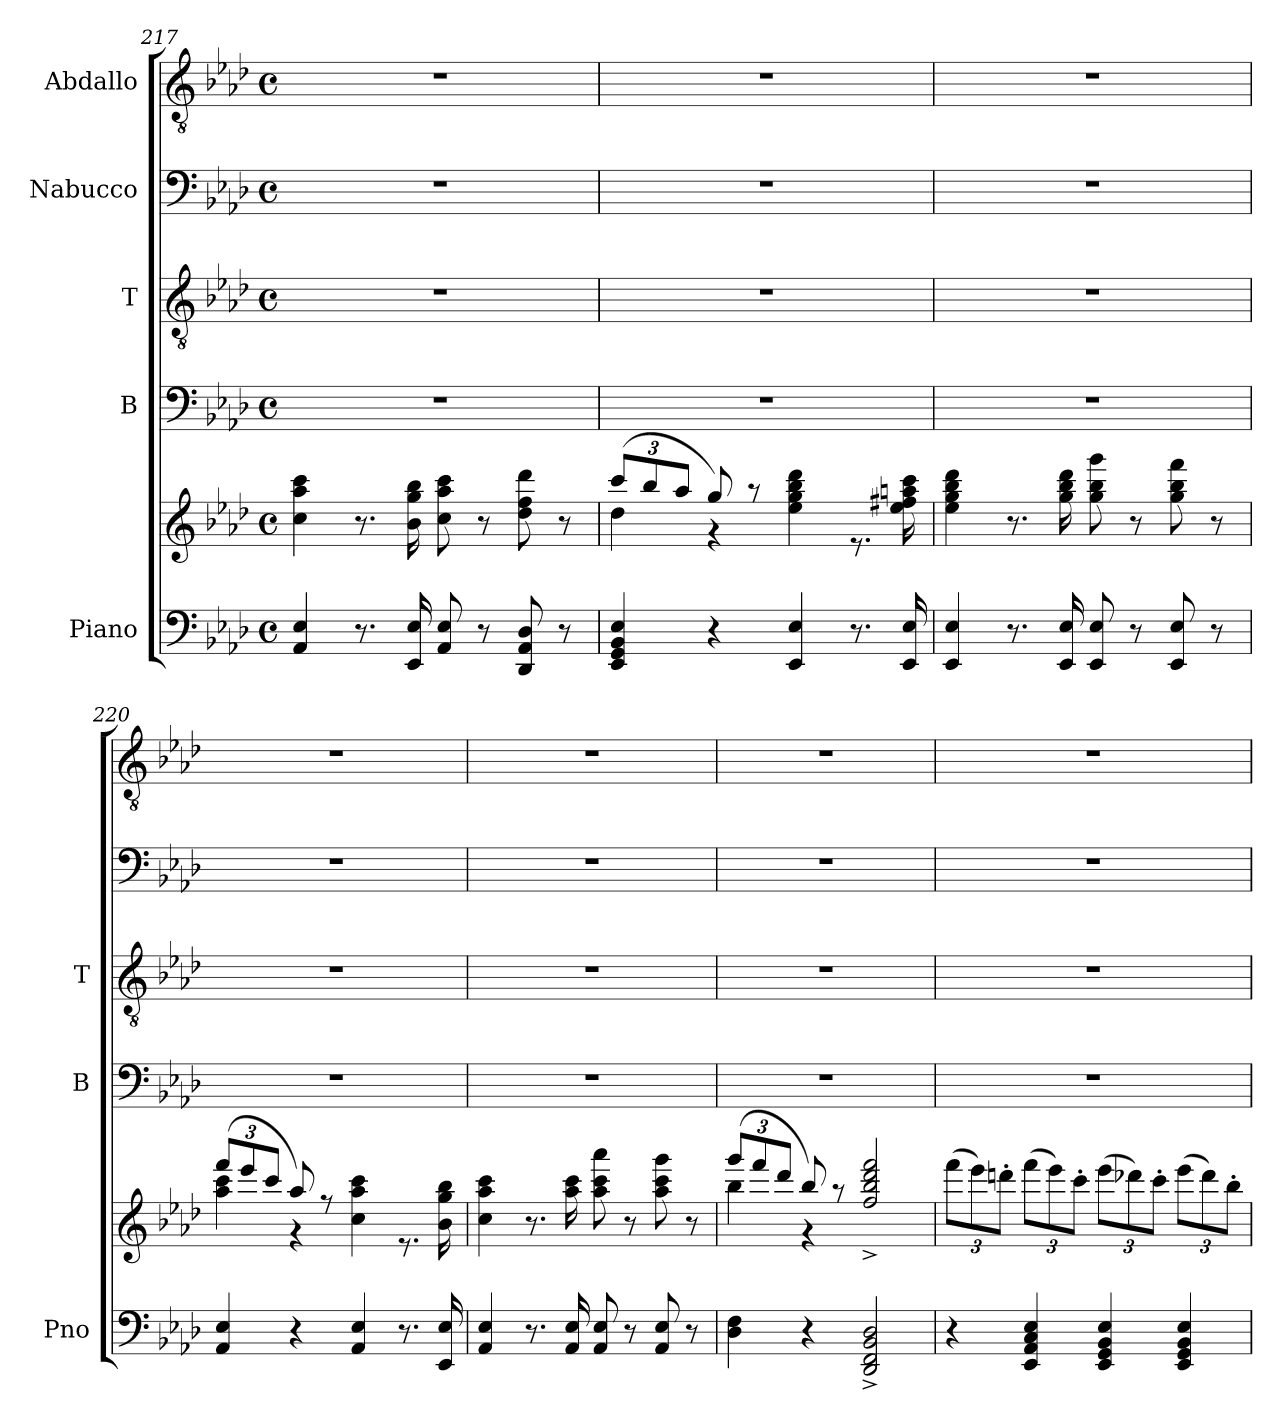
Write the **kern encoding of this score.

**kern	**kern	**kern	**kern	**kern	**kern
*part5	*part5	*part4	*part3	*part2	*part1
*staff6	*staff5	*staff4	*staff3	*staff2	*staff1
*I"Piano	*	*I"B	*I"T	*I"Nabucco	*I"Abdallo
*I'Pno	*	*I'B	*I'T	*	*
*clefF4	*clefG2	*clefF4	*clefGv2	*clefF4	*clefGv2
*k[b-e-a-d-]	*k[b-e-a-d-]	*k[b-e-a-d-]	*k[b-e-a-d-]	*k[b-e-a-d-]	*k[b-e-a-d-]
*M4/4	*M4/4	*M4/4	*M4/4	*M4/4	*M4/4
*met(c)	*met(c)	*met(c)	*met(c)	*met(c)	*met(c)
=217	=217	=217	=217	=217	=217
4AA-/ 4E-/	4cc\ 4aa-\ 4ccc\	1r	1r	1r	1r
8.r	8.r	.	.	.	.
16EE-/ 16E-/	16b-\ 16gg\ 16bb-\	.	.	.	.
8AA-/ 8E-/	8cc\ 8aa-\ 8ccc\	.	.	.	.
8r	8r	.	.	.	.
8DD-/ 8AA-/ 8D-/	8dd-\ 8ff\ 8ddd-\	.	.	.	.
8r	8r	.	.	.	.
=218	=218	=218	=218	=218	=218
*	*Xbrackettup	*	*	*	*
*	*^	*	*	*	*
4EE-/ 4GG/ 4BB-/ 4E-/	(12ccc/L	4dd-\	1r	1r	1r	1r
.	12bb-/	.	.	.	.	.
.	12aa-/J	.	.	.	.	.
4r	8gg/)	4r	.	.	.	.
.	8r	.	.	.	.	.
4EE-/ 4E-/	4ee-\ 4gg\ 4bb-\ 4ddd-\	2ryy	.	.	.	.
8.r	8.re	.	.	.	.	.
16EE-/ 16E-/	16ee-\ 16ff#X\ 16aan\ 16ccc\	.	.	.	.	.
*	*v	*v	*	*	*	*
!!LO:LB:g=z
=219	=219	=219	=219	=219	=219
4EE-/ 4E-/	4ee-\ 4gg\ 4bb-\ 4ddd-\	1r	1r	1r	1r
8.r	8.r	.	.	.	.
16EE-/ 16E-/	16gg\ 16bb-\ 16ddd-\	.	.	.	.
8EE-/ 8E-/	8gg\ 8bb-\ 8ggg\	.	.	.	.
8r	8r	.	.	.	.
8EE-/ 8E-/	8gg\ 8bb-\ 8fff\	.	.	.	.
8r	8r	.	.	.	.
=220	=220	=220	=220	=220	=220
*	*^	*	*	*	*
4AA-/ 4E-/	(12fff/L	4aa-\ 4ccc\	1r	1r	1r	1r
.	12eee-/	.	.	.	.	.
.	12ccc/J	.	.	.	.	.
4r	8aa-/)	4r	.	.	.	.
.	8r	.	.	.	.	.
4AA-/ 4E-/	4cc\ 4aa-\ 4ccc\	2ryy	.	.	.	.
8.r	8.re	.	.	.	.	.
16EE-/ 16E-/	16b-\ 16gg\ 16bb-\	.	.	.	.	.
*	*v	*v	*	*	*	*
=221	=221	=221	=221	=221	=221
4AA-/ 4E-/	4cc\ 4aa-\ 4ccc\	1r	1r	1r	1r
8.r	8.r	.	.	.	.
16AA-/ 16E-/	16aa-\ 16ccc\	.	.	.	.
8AA-/ 8E-/	8aa-\ 8ccc\ 8aaa-\	.	.	.	.
8r	8r	.	.	.	.
8AA-/ 8E-/	8aa-\ 8ccc\ 8ggg\	.	.	.	.
8r	8r	.	.	.	.
=222	=222	=222	=222	=222	=222
*	*^	*	*	*	*
4D-\ 4F\	(12ggg/L	4bb-\	1r	1r	1r	1r
.	12fff/	.	.	.	.	.
.	12ddd-/J	.	.	.	.	.
4r	8bb-/)	4r	.	.	.	.
.	8r	.	.	.	.	.
2DD-/^ 2FF/^ 2BB-/^ 2D-/^	2ff/^ 2bb-/^ 2ddd-/^ 2fff/^	2ryy	.	.	.	.
*	*v	*v	*	*	*	*
!!LO:LB:g=z
=223	=223	=223	=223	=223	=223
4r	(12fff\L	1r	1r	1r	1r
.	12eee-\)	.	.	.	.
.	12dddn'\J	.	.	.	.
4EE-/ 4AA-/ 4C/ 4E-/	(12fff\L	.	.	.	.
.	12eee-\)	.	.	.	.
.	12ccc'\J	.	.	.	.
4EE-/ 4GG/ 4BB-/ 4E-/	(12eee-\L	.	.	.	.
.	12ddd-X\)	.	.	.	.
.	12ccc'\J	.	.	.	.
4EE-/ 4GG/ 4BB-/ 4E-/	(12eee-\L	.	.	.	.
.	12ddd-\)	.	.	.	.
.	12bb-'\J	.	.	.	.
=	=	=	=	=	=
*-	*-	*-	*-	*-	*-
